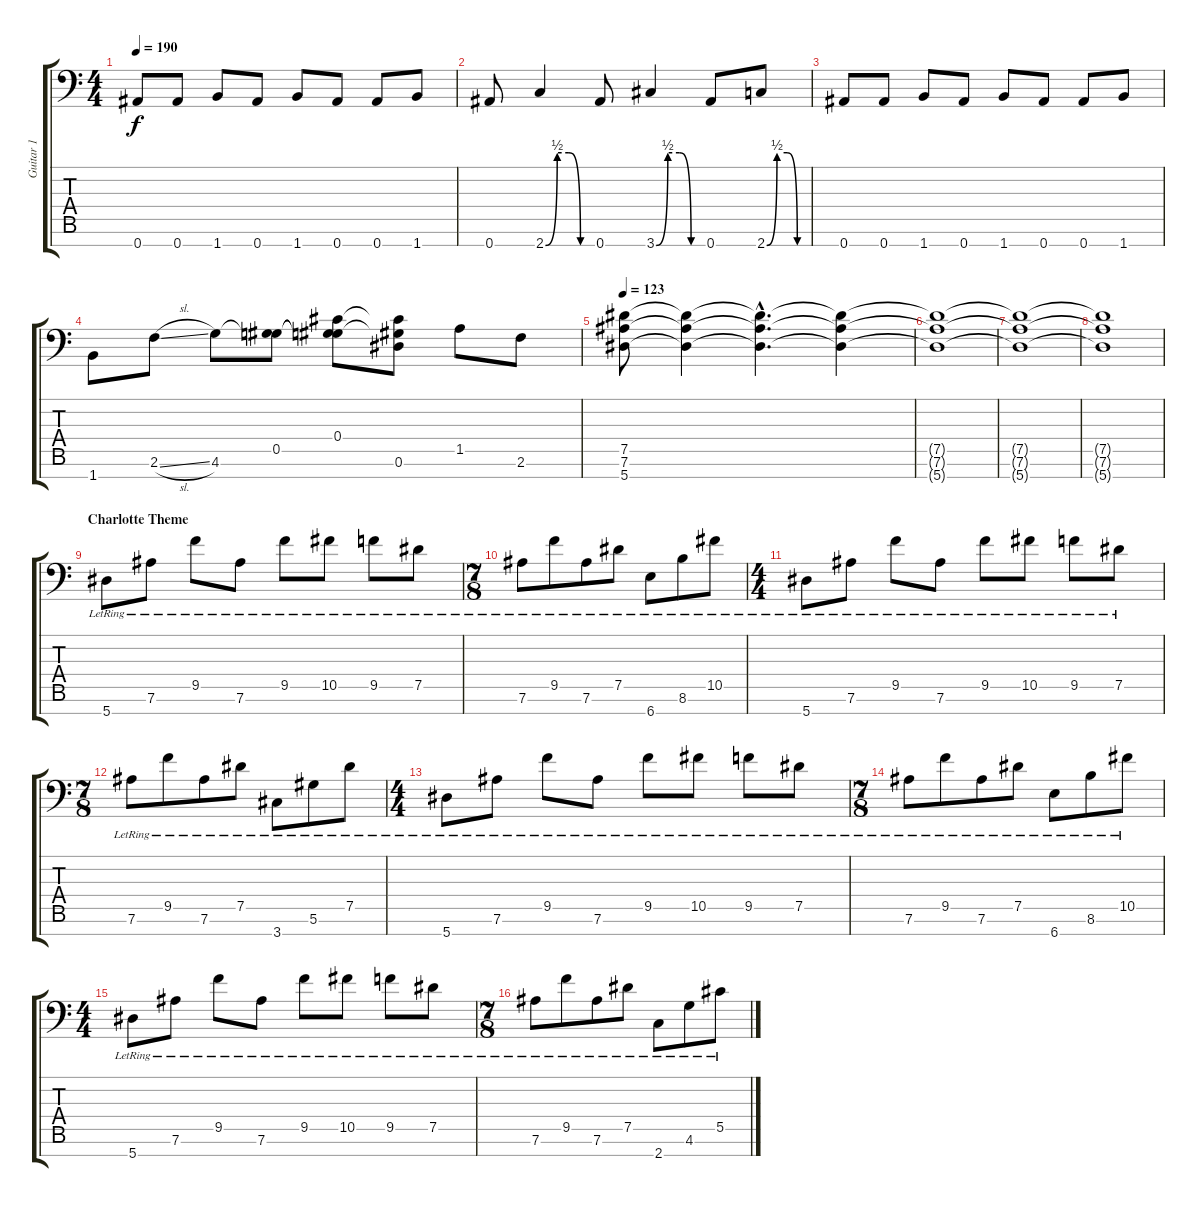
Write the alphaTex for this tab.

\track ("Guitar 1" "Guitar 1") {instrument acousticguitarsteel}
\staff {score tabs}
\tuning (Eb4 Bb3 Gb3 Db3 Ab2 Eb2 Bb1) {hide}
\ts (4 4)
\tempo 190
\clef f4
\ks c
0.7.8{dy f} 0.7.8 1.7.8 0.7.8 1.7.8 0.7.8 0.7.8 1.7.8 |
0.7.8 2.7{be (custom 0 0 15 2 30 2 45 0 60 0)}.4 0.7.8 3.7{be (custom 0 0 15 2 30 2 45 0 60 0)}.4 0.7.8 2.7{be (custom 0 0 15 2 30 2 45 0 60 0)}.8 |
0.7.8 0.7.8 1.7.8 0.7.8 1.7.8 0.7.8 0.7.8 1.7.8 |
1.7.8 2.6{sl}.8 4.6.8 (0.5 4.6{t}).8 (0.4 0.5{t} 4.6{t}).8 (0.4{t} 0.5{t} 0.6).8 1.5.8 2.6.8 |
\tempo 123
(7.5 7.6 5.7).8 (7.5{t} 7.6{t} 5.7{t}).4 (7.5{hac t} 7.6{hac t} 5.7{hac t}).4{d} (7.5{t} 7.6{t} 5.7{t}).4 |
(7.5{t} 7.6{t} 5.7{t}).1 |
(7.5{t} 7.6{t} 5.7{t}).1 |
(7.5{t} 7.6{t} 5.7{t}).1 |
\section ("" "Charlotte Theme")
5.7{lr}.8{instrument acousticguitarsteel} 7.6{lr}.8 9.5{lr}.8 7.6{lr}.8 9.5{lr}.8 10.5{lr}.8 9.5{lr}.8 7.5{lr}.8 |
\ts (7 8)
7.6{lr}.8 9.5{lr}.8 7.6{lr}.8 7.5{lr}.8 6.7{lr}.8 8.6{lr}.8 10.5{lr}.8 |
\ts (4 4)
5.7{lr}.8 7.6{lr}.8 9.5{lr}.8 7.6{lr}.8 9.5{lr}.8 10.5{lr}.8 9.5{lr}.8 7.5{lr}.8 |
\ts (7 8)
7.6{lr}.8 9.5{lr}.8 7.6{lr}.8 7.5{lr}.8 3.7{lr}.8 5.6{lr}.8 7.5{lr}.8 |
\ts (4 4)
5.7{lr}.8 7.6{lr}.8 9.5{lr}.8 7.6{lr}.8 9.5{lr}.8 10.5{lr}.8 9.5{lr}.8 7.5{lr}.8 |
\ts (7 8)
7.6{lr}.8 9.5{lr}.8 7.6{lr}.8 7.5{lr}.8 6.7{lr}.8 8.6{lr}.8 10.5{lr}.8 |
\ts (4 4)
5.7{lr}.8 7.6{lr}.8 9.5{lr}.8 7.6{lr}.8 9.5{lr}.8 10.5{lr}.8 9.5{lr}.8 7.5{lr}.8 |
\ts (7 8)
7.6{lr}.8 9.5{lr}.8 7.6{lr}.8 7.5{lr}.8 2.7{lr}.8 4.6{lr}.8 5.5{lr}.8
